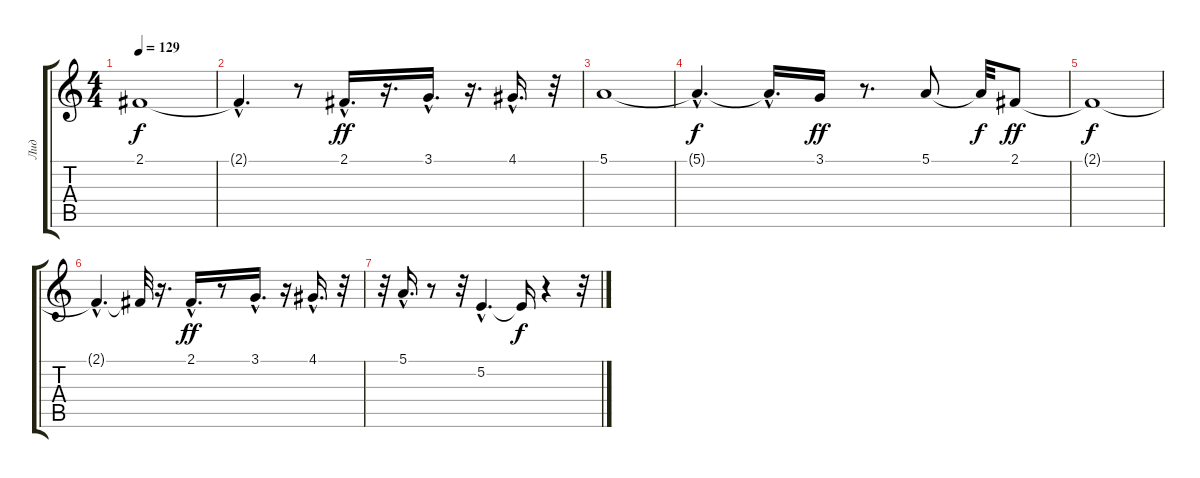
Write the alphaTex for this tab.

\track ("Лид" "Лид") {instrument lead7fifths}
\staff {score tabs}
\tuning (E4 B3 G3 D3 A2 E2) {hide}
\ts (4 4)
\tempo 129
\clef g2
\ks c
2.1{t}.1{dy f} |
2.1{hac t}.4{d} r.8 2.1{hac}.16{d dy ff} r.16{d} 3.1{hac}.16{d} r.16{d} 4.1{hac}.16{d} r.32 |
5.1.1 |
5.1{hac t}.4{d dy f} 5.1{hac t}.16{d} 3.1.16{dy ff} r.8{d} 5.1.8 5.1{t}.32{dy f} 2.1.8{dy ff} |
2.1{t}.1{dy f} |
2.1{hac t}.4{d} 2.1{t}.32 r.16{d} 2.1{hac}.16{d dy ff} r.8 3.1{hac}.16{d} r.16 4.1{hac}.16{d} r.32 |
r.32 5.1{hac}.16{d} r.8 r.32 5.2{hac}.4{d} 5.2{t}.16{dy f} r.4 r.32
